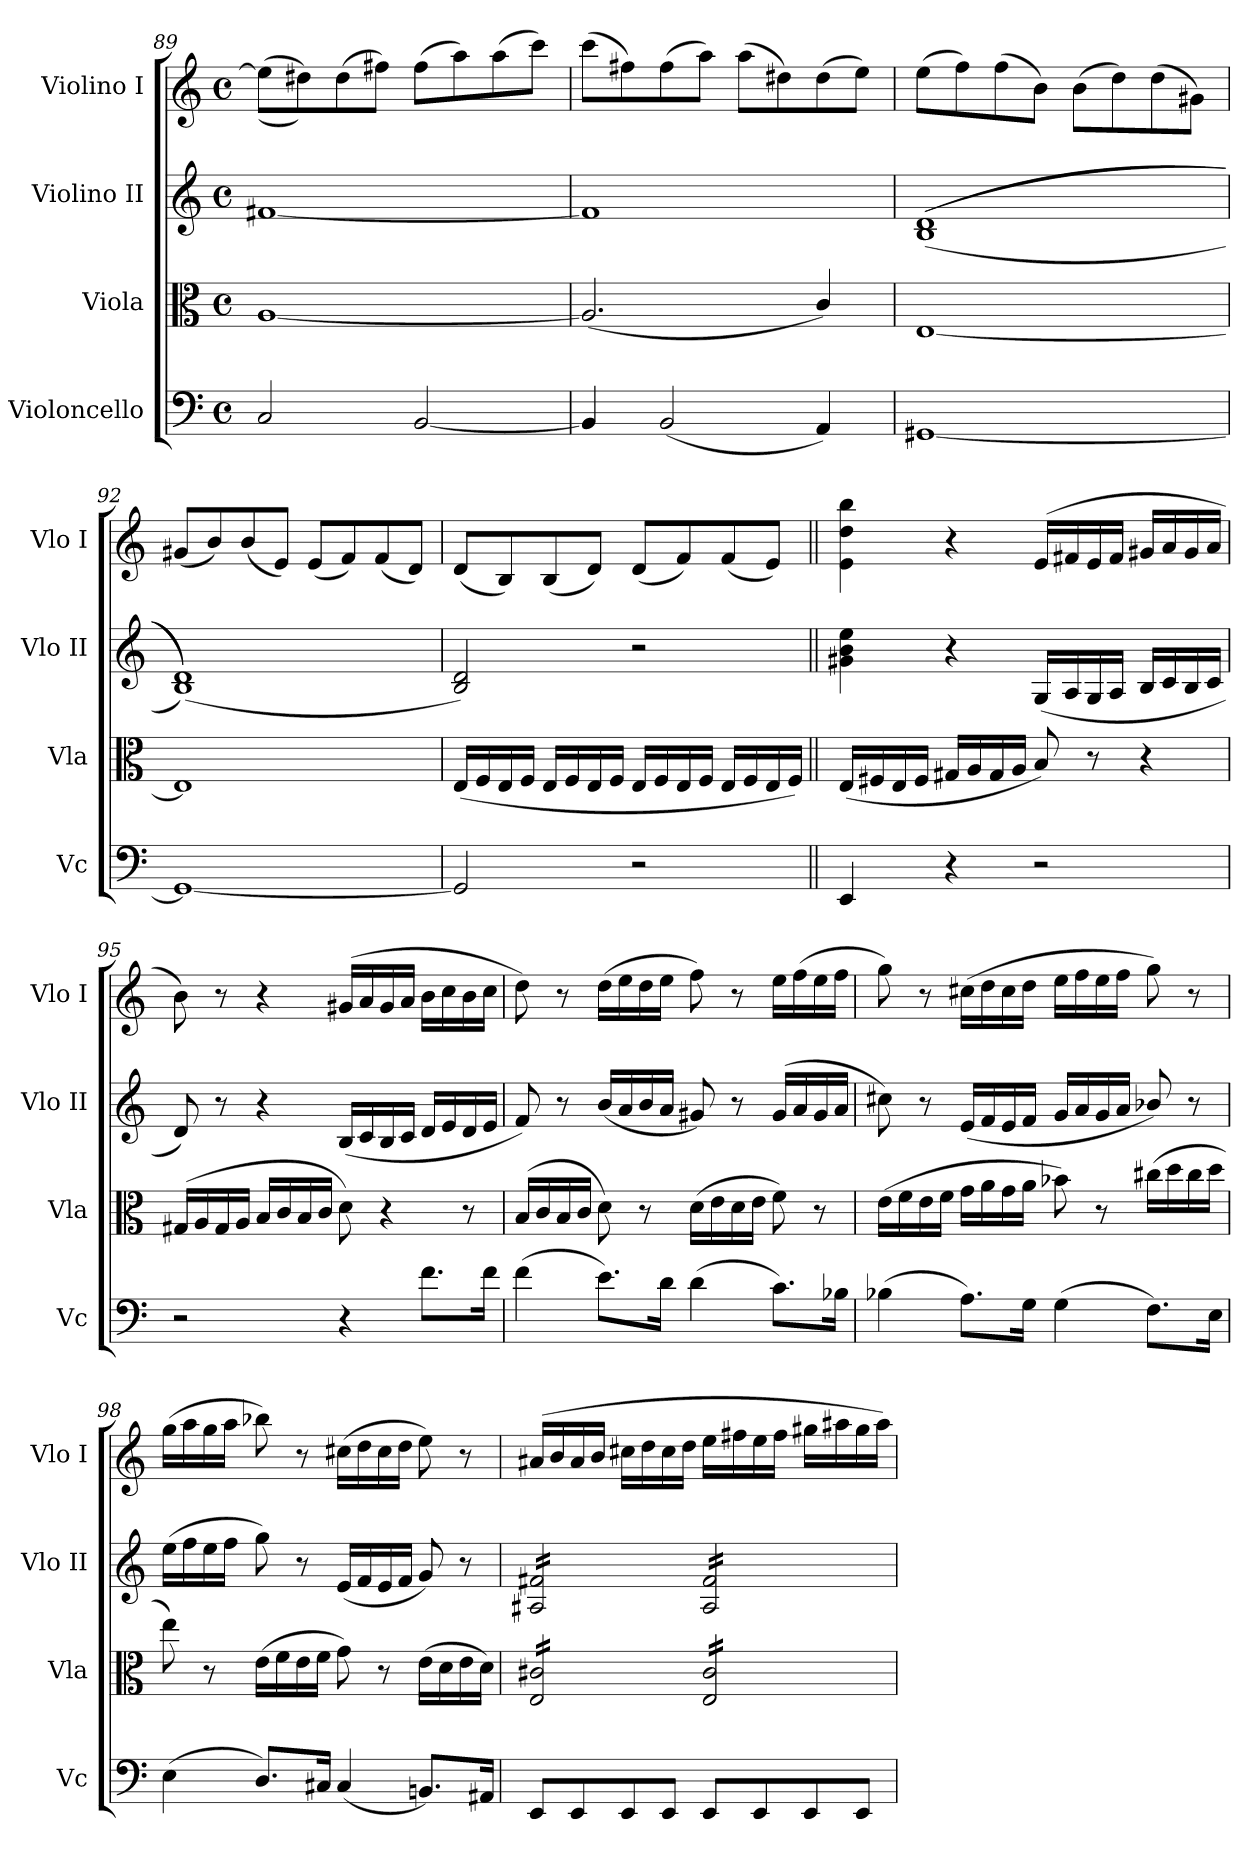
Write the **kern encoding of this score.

**kern	**kern	**kern	**kern
*part4	*part3	*part2	*part1
*staff4	*staff3	*staff2	*staff1
*I"Violoncello	*I"Viola	*I"Violino II	*I"Violino I
*I'Vc	*I'Vla	*I'Vlo II	*I'Vlo I
*clefF4	*clefC3	*clefG2	*clefG2
*k[]	*k[]	*k[]	*k[]
*M4/4	*M4/4	*M4/4	*M4/4
*met(c)	*met(c)	*met(c)	*met(c)
=89	=89	=89	=89
2C/	[1A	[1f#X	((8ee\L]
.	.	.	8dd#X\))
.	.	.	(8dd#\
.	.	.	8ff#X\J)
[2BB/	.	.	(8ff#\L
.	.	.	8aa\)
.	.	.	(8aa\
.	.	.	8ccc\J)
=90	=90	=90	=90
4BB/]	(2.A/]	1f#]	(8ccc\L
.	.	.	8ff#X\)
(2BB/	.	.	(8ff#\
.	.	.	8aa\J)
.	.	.	(8aa\L
.	.	.	8dd#X\)
4AA/)	4c/)	.	(8dd#\
.	.	.	8ee\J)
=91	=91	=91	=91
[1GG#X	[1E	(((1B 1d	(8ee\L
.	.	.	8ff\)
.	.	.	(8ff\
.	.	.	8b\J)
.	.	.	(8b\L
.	.	.	8dd\)
.	.	.	(8dd\
.	.	.	8g#X\J)
=92	=92	=92	=92
1GG#_	1E]	(1B 1d)))	(8g#X/L
.	.	.	8b/)
.	.	.	(8b/
.	.	.	8e/J)
.	.	.	(8e/L
.	.	.	8f/)
.	.	.	(8f/
.	.	.	8d/J)
=93	=93	=93	=93
2GG#/]	(16E/LL	2B/ 2d/)	(8d/L
.	16F/	.	.
.	16E/	.	8B/)
.	16F/JJ	.	.
.	16E/LL	.	(8B/
.	16F/	.	.
.	16E/	.	8d/J)
.	16F/JJ	.	.
2r	16E/LL	2r	(8d/L
.	16F/	.	.
.	16E/	.	8f/)
.	16F/JJ	.	.
.	16E/LL	.	(8f/
.	16F/	.	.
.	16E/	.	8e/J)
.	16F/JJ)	.	.
!!LO:LB:g=z
=94||	=94||	=94||	=94||
4EE/	(16E/LL	4g#X\ 4b\ 4ee\	4e\ 4dd\ 4bb\
.	16F#X/	.	.
.	16E/	.	.
.	16F#/JJ	.	.
4r	16G#X/LL	4r	4r
.	16A/	.	.
.	16G#/	.	.
.	16A/JJ	.	.
2r	8B/)	(16G/LL	(16e/LL
.	.	16A/	16f#X/
.	8r	16G/	16e/
.	.	16A/JJ	16f#/JJ
.	4r	16B/LL	16g#X/LL
.	.	16c/	16a/
.	.	16B/	16g#/
.	.	16c/JJ	16a/JJ
=95	=95	=95	=95
2r	(16G#X/LL	8d/)	8b\)
.	16A/	.	.
.	16G#/	8r	8r
.	16A/JJ	.	.
.	16B/LL	4r	4r
.	16c/	.	.
.	16B/	.	.
.	16c/JJ	.	.
4r	8d\)	(16B/LL	(16g#X/LL
.	.	16c/	16a/
.	4r	16B/	16g#/
.	.	16c/JJ	16a/JJ
8.f\L	.	16d/LL	16b\LL
.	.	16e/	16cc\
.	8r	16d/	16b\
16f\Jk	.	16e/JJ	16cc\JJ
=96	=96	=96	=96
(4f\	(16B/LL	8f/)	8dd\)
.	16c/	.	.
.	16B/	8r	8r
.	16c/JJ	.	.
8.e\L)	8d\)	(16b/LL	(16dd\LL
.	.	16a/	16ee\
.	8r	16b/	16dd\
16d\Jk	.	16a/JJ	16ee\JJ
(4d\	(16d\LL	8g#X/)	8ff\)
.	16e\	.	.
.	16d\	8r	8r
.	16e\JJ	.	.
8.c\L)	8f\)	(16g#/LL	16ee\LL
.	.	16a/	(16ff\
.	8r	16g#/	16ee\
16B-X\Jk	.	16a/JJ	16ff\JJ
!!LO:LB:g=z
=97	=97	=97	=97
(4B-X\	(16e\LL	8cc#X\)	8gg\)
.	16f\	.	.
.	16e\	8r	8r
.	16f\JJ	.	.
8.A\L)	16g\LL	(16e/LL	(16cc#X\LL
.	16a\	16f/	16dd\
.	16g\	16e/	16cc#\
16G\Jk	16a\JJ	16f/JJ	16dd\JJ
(4G\	8b-X\)	16g/LL	16ee\LL
.	.	16a/	16ff\
.	8r	16g/	16ee\
.	.	16a/JJ	16ff\JJ
8.F\L)	(16cc#X\LL	8b-X/)	8gg\)
.	16dd\	.	.
.	16cc#\	8r	8r
16E\Jk	16dd\JJ	.	.
=98	=98	=98	=98
(4E\	8ee\)	(16ee\LL	(16gg\LL
.	.	16ff\	16aa\
.	8r	16ee\	16gg\
.	.	16ff\JJ	16aa\JJ
8.D/L)	(16e\LL	8gg\)	8bb-X\)
.	16f\	.	.
.	16e\	8r	8r
16C#X/Jk	16f\JJ	.	.
(4C#/	8g\)	(16e/LL	(16cc#X\LL
.	.	16f/	16dd\
.	8r	16e/	16cc#\
.	.	16f/JJ	16dd\JJ
8.BBn/L)	(16e\LL	8g/)	8ee\)
.	16d\	.	.
.	16e\	8r	8r
16AA#X/Jk	16d\JJ)	.	.
=99	=99	=99	=99
*	*tremolo	*	*
*	*	*tremolo	*
8EE/L	16E/ 16c#X/LL	16A#X/ 16f#X/LL	(16a#X/LL
.	16E/ 16c#X/	16A#X/ 16f#X/	16b/
8EE/	16E/ 16c#X/	16A#X/ 16f#X/	16a#/
.	16E/ 16c#X/	16A#X/ 16f#X/	16b/JJ
8EE/	16E/ 16c#X/	16A#X/ 16f#X/	16cc#X\LL
.	16E/ 16c#X/	16A#X/ 16f#X/	16dd\
8EE/J	16E/ 16c#X/	16A#X/ 16f#X/	16cc#\
.	16E/ 16c#X/JJ	16A#X/ 16f#X/JJ	16dd\JJ
8EE/L	16E/ 16c#/LL	16A#/ 16f#/LL	16ee\LL
.	16E/ 16c#/	16A#/ 16f#/	16ff#X\
8EE/	16E/ 16c#/	16A#/ 16f#/	16ee\
.	16E/ 16c#/	16A#/ 16f#/	16ff#\JJ
8EE/	16E/ 16c#/	16A#/ 16f#/	16gg#X\LL
.	16E/ 16c#/	16A#/ 16f#/	16aa#X\
8EE/J	16E/ 16c#/	16A#/ 16f#/	16gg#\
.	16E/ 16c#/JJ	16A#/ 16f#/JJ	16aa#\JJ)
*	*	*Xtremolo	*
*	*Xtremolo	*	*
=	=	=	=
*-	*-	*-	*-
